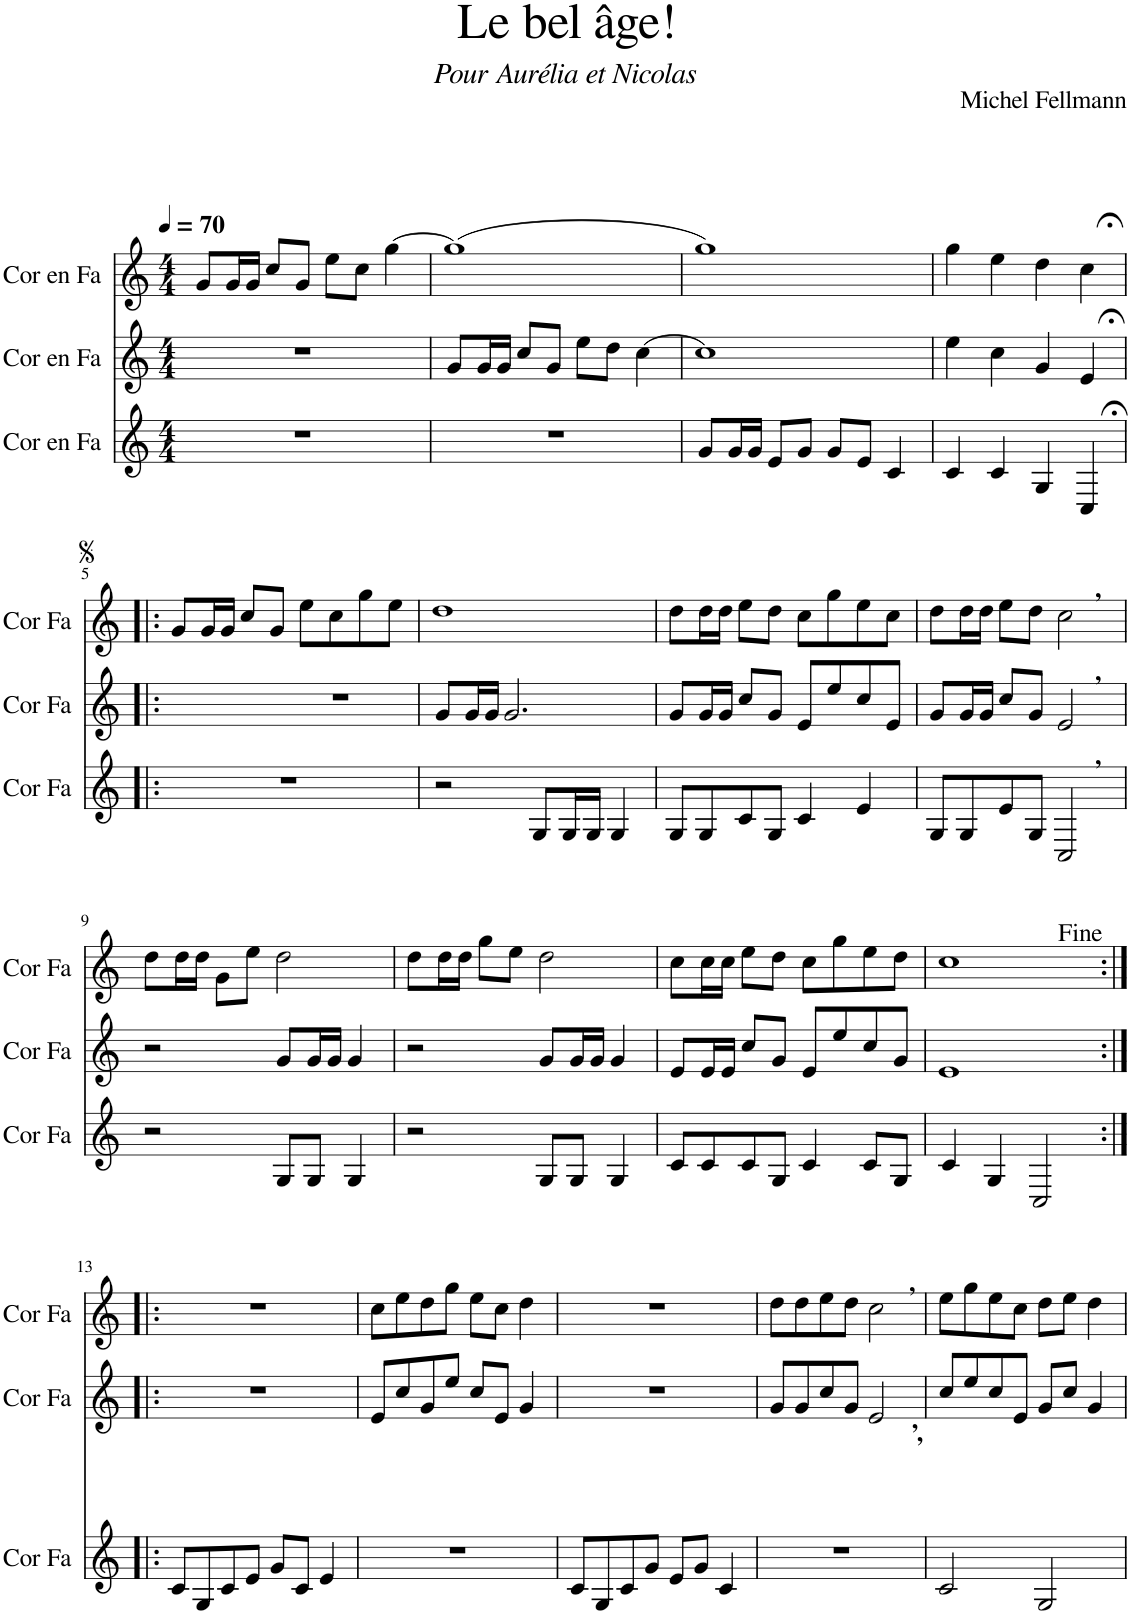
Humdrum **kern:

**kern	**kern	**kern
*part3	*part2	*part1
*staff3	*staff2	*staff1
*I"Cor en Fa	*I"Cor en Fa	*I"Cor en Fa
*I'Cor Fa	*I'Cor Fa	*I'Cor Fa
*clefG2	*clefG2	*clefG2
*Trd4c7	*Trd4c7	*Trd4c7
*k[]	*k[]	*k[]
*M4/4	*M4/4	*M4/4
*MM70	*MM70	*MM70
=1	=1	=1
1r	1r	8g/L
.	.	16g/L
.	.	16g/JJ
.	.	8cc/L
.	.	8g/J
.	.	8ee\L
.	.	8cc\J
.	.	[4gg\
=2	=2	=2
1r	8g/L	(1gg]
.	16g/L	.
.	16g/JJ	.
.	8cc/L	.
.	8g/J	.
.	8ee\L	.
.	8dd\J	.
.	[4cc\	.
=3	=3	=3
8g/L	1cc]	1gg)
16g/L	.	.
16g/JJ	.	.
8e/L	.	.
8g/J	.	.
8g/L	.	.
8e/J	.	.
4c/	.	.
=4	=4	=4
4c;</	4ee;<\	4gg;<\
4c/	4cc\	4ee\
4G/	4g/	4dd\
4C/	4e/	4cc\
!!LO:LB:g=z
=5!|:	=5!|:	=5!|:
1r	1r	8g/L
.	.	16g/L
.	.	16g/JJ
.	.	8cc/L
.	.	8g/J
.	.	8ee\L
.	.	8cc\
.	.	8gg\
.	.	8ee\J
=6	=6	=6
2r	8g/L	1dd
.	16g/L	.
.	16g/JJ	.
.	2.g/	.
8G/L	.	.
16G/L	.	.
16G/JJ	.	.
4G/	.	.
=7	=7	=7
8G/L	8g/L	8dd\L
8G/	16g/L	16dd\L
.	16g/JJ	16dd\JJ
8c/	8cc/L	8ee\L
8G/J	8g/J	8dd\J
4c/	8e/L	8cc\L
.	8ee/	8gg\
4e/	8cc/	8ee\
.	8e/J	8cc\J
=8	=8	=8
8G/L	8g/L	8dd\L
8G/	16g/L	16dd\L
.	16g/JJ	16dd\JJ
8e/	8cc/L	8ee\L
8G/J	8g/J	8dd\J
!	!	!LO:TX:a:B:t=,
!	!LO:TX:a:B:t=,	!
!LO:TX:a:B:t=,	!	!
2C/	2e/	2cc\
!!LO:LB:g=z
=9	=9	=9
2r	2r	8dd\L
.	.	16dd\L
.	.	16dd\JJ
.	.	8g\L
.	.	8ee\J
8G/L	8g/L	2dd\
8G/J	16g/L	.
.	16g/JJ	.
4G/	4g/	.
=10	=10	=10
2r	2r	8dd\L
.	.	16dd\L
.	.	16dd\JJ
.	.	8gg\L
.	.	8ee\J
8G/L	8g/L	2dd\
8G/J	16g/L	.
.	16g/JJ	.
4G/	4g/	.
=11	=11	=11
8c/L	8e/L	8cc\L
8c/	16e/L	16cc\L
.	16e/JJ	16cc\JJ
8c/	8cc/L	8ee\L
8G/J	8g/J	8dd\J
4c/	8e/L	8cc\L
.	8ee/	8gg\
8c/L	8cc/	8ee\
8G/J	8g/J	8dd\J
=12	=12	=12
4c/	1e	1cc
4G/	.	.
2C/	.	.
!!LO:LB:g=z
=13:|!|:	=13:|!|:	=13:|!|:
8c/L	1r	1r
8G/	.	.
8c/	.	.
8e/J	.	.
8g/L	.	.
8c/J	.	.
4e/	.	.
=14	=14	=14
1r	8e/L	8cc\L
.	8cc/	8ee\
.	8g/	8dd\
.	8ee/J	8gg\J
.	8cc/L	8ee\L
.	8e/J	8cc\J
.	4g/	4dd\
=15	=15	=15
8c/L	1r	1r
8G/	.	.
8c/	.	.
8g/J	.	.
8e/L	.	.
8g/J	.	.
!LO:TX:a:B:t=,	!	!
4c/	.	.
=16	=16	=16
!LO:TX:a:B:t=,	!	!
1r	8g/L	8dd\L
.	8g/	8dd\
.	8cc/	8ee\
.	8g/J	8dd\J
!	!	!LO:TX:a:B:t=,
.	2e/	2cc\
=17	=17	=17
2c/	8cc/L	8ee\L
.	8ee/	8gg\
.	8cc/	8ee\
.	8e/J	8cc\J
2G/	8g/L	8dd\L
.	8cc/J	8ee\J
.	4g/	4dd\
=	=	=
*-	*-	*-
